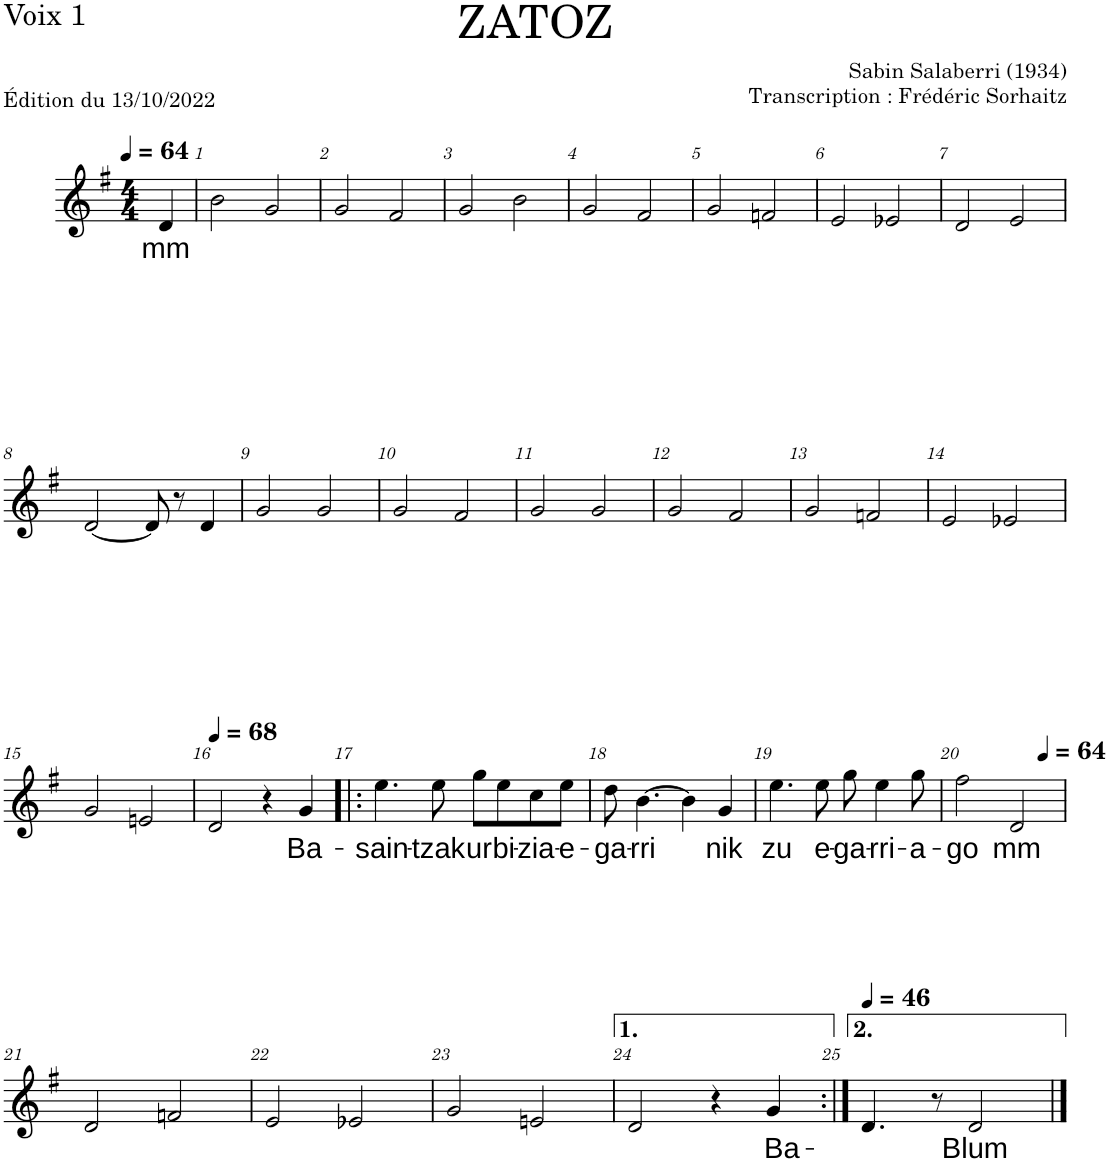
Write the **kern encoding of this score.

**kern	**text
*part1	*part1
*staff1	*staff1
*I"Voix 1	*
*I'V1	*
*clefG2	*
*k[f#]	*
*M4/4	*
*MM64	*
=	=
!	!LO:LY:b
4d/	mm
=1	=1
2b\	.
2g/	.
=2	=2
2g/	.
2f#/	.
=3	=3
2g/	.
2b\	.
=4	=4
2g/	.
2f#/	.
=5	=5
2g/	.
2fn/	.
=6	=6
2e/	.
2e-X/	.
=7	=7
2d/	.
2e/	.
!!LO:LB:g=z
=8	=8
[2d/	.
8d/]	.
8r	.
4d/	.
=9	=9
2g/	.
2g/	.
=10	=10
2g/	.
2f#/	.
=11	=11
2g/	.
2g/	.
=12	=12
2g/	.
2f#/	.
=13	=13
2g/	.
2fn/	.
=14	=14
2e/	.
2e-X/	.
!!LO:LB:g=z
=15	=15
2g/	.
2en/	.
=16	=16
*MM68	*
2d/	.
4r	.
!	!LO:LY:b
4g/	Ba-
=17!|:	=17!|:
!	!LO:LY:b
4.ee\	-sain-
!	!LO:LY:b
8ee\	-tzak
!	!LO:LY:b
8gg\L	ur
!	!LO:LY:b
8ee\	bi-
!	!LO:LY:b
8cc\	-zia-
!	!LO:LY:b
8ee\J	-e-
=18	=18
!	!LO:LY:b
8dd\	-ga-
!	!LO:LY:b
[4.b\	-rri
4b\]	.
!	!LO:LY:b
4g/	nik
=19	=19
!	!LO:LY:b
4.ee\	zu
!	!LO:LY:b
8ee\	e-
!	!LO:LY:b
8gg\	-ga-
!	!LO:LY:b
4ee\	-rri-
!	!LO:LY:b
8gg\	-a-
=20	=20
!	!LO:LY:b
*^	*
2ff#\	2.ryy	-go
!	!	!LO:LY:b
2d/	.	mm
*MM64	*	*
.	4ryy	.
*v	*v	*
!!LO:LB:g=z
=21	=21
2d/	.
2fn/	.
=22	=22
2e/	.
2e-X/	.
=23	=23
2g/	.
2en/	.
=24	=24
2d/	.
4r	.
!	!LO:LY:b
4g/	Ba-
=25:|!	=25:|!
*MM46	*
4.d/	.
8r	.
!	!LO:LY:b
2d/	Blum
==	==
*-	*-
